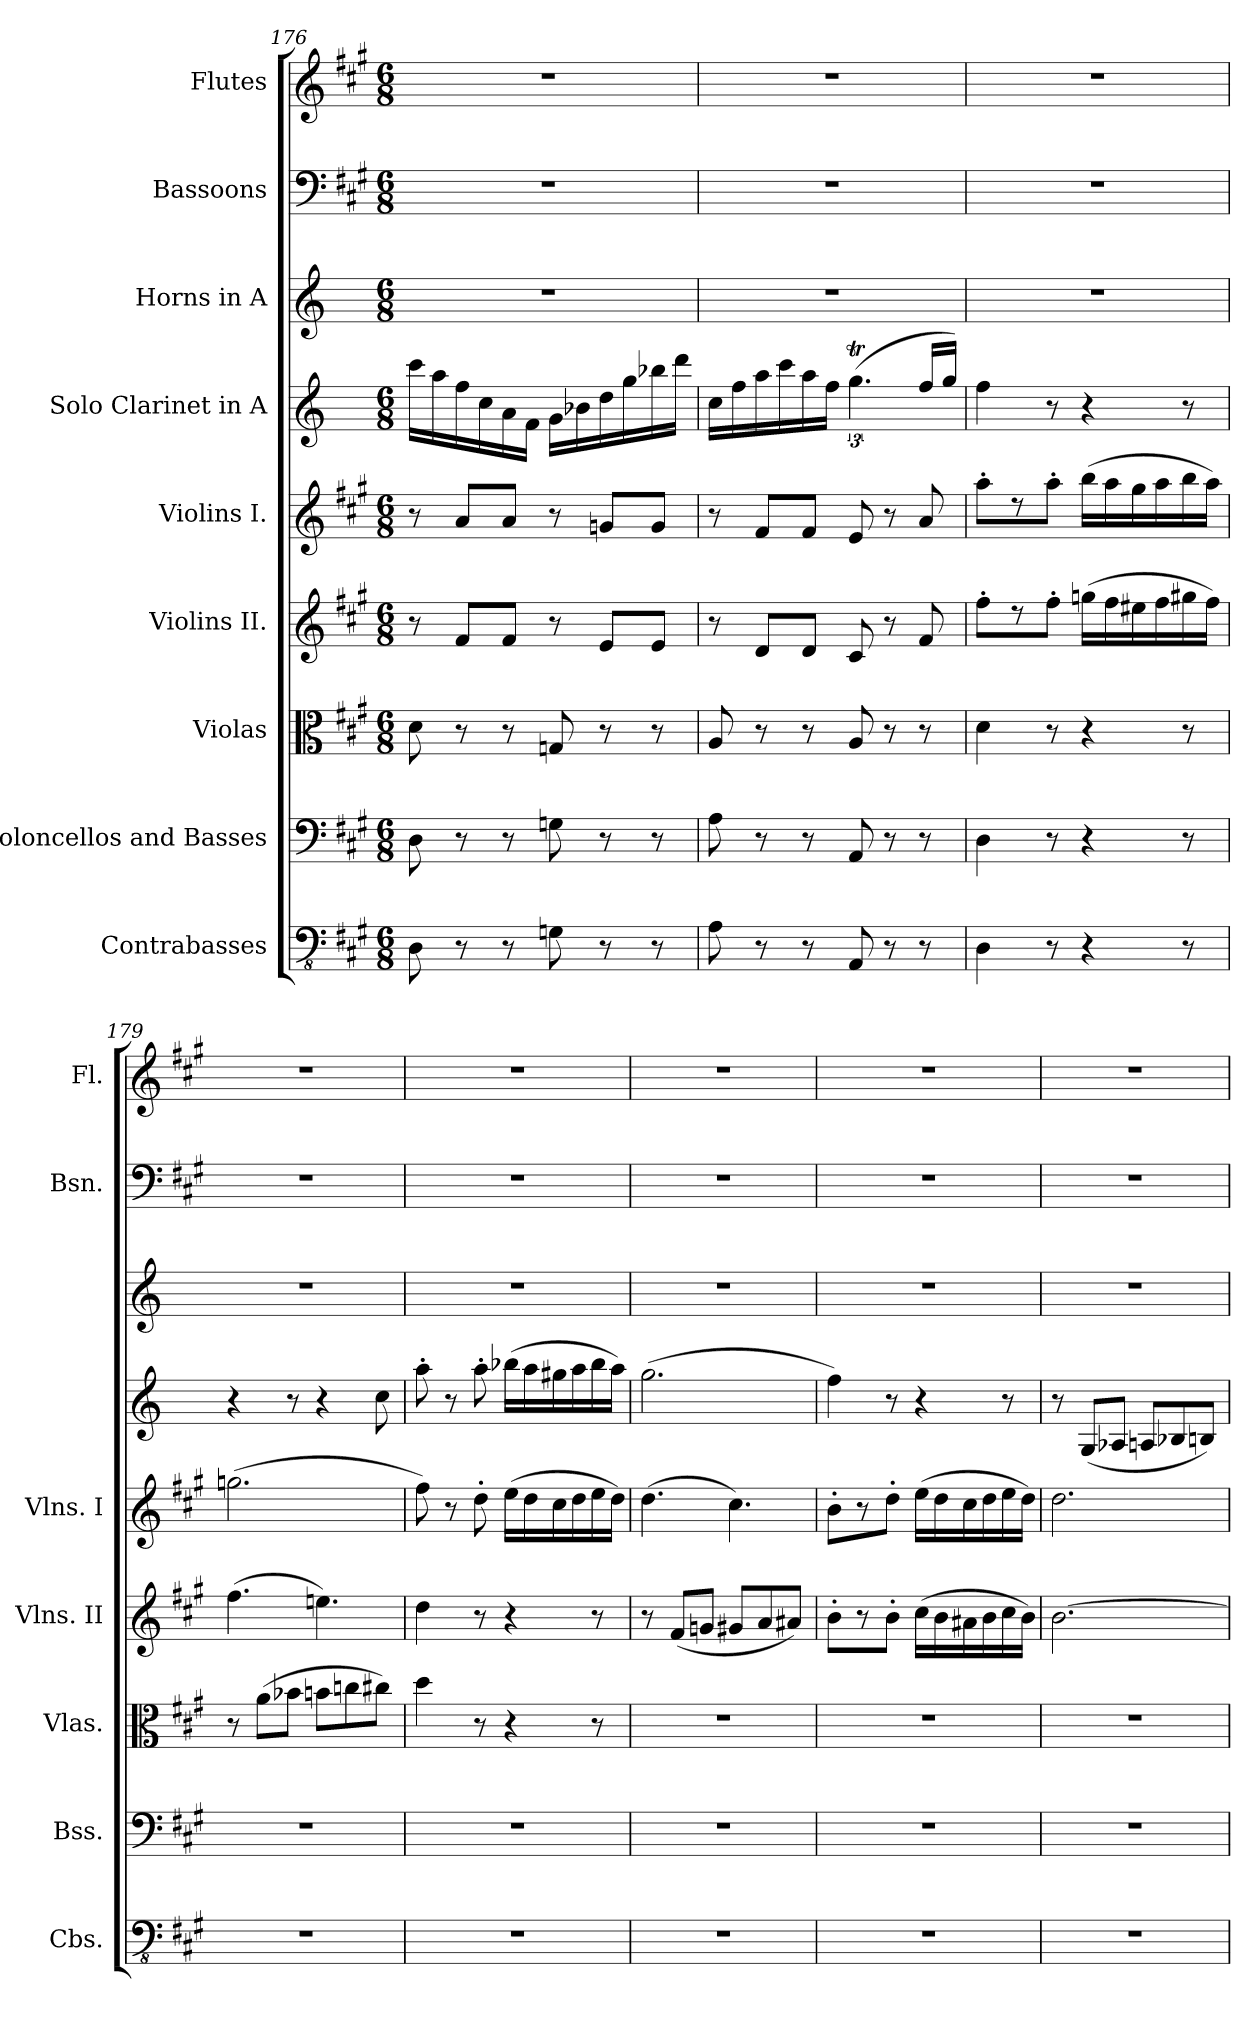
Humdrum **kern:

**kern	**kern	**kern	**kern	**kern	**kern	**kern	**kern	**kern
*part9	*part8	*part7	*part6	*part5	*part4	*part3	*part2	*part1
*staff9	*staff8	*staff7	*staff6	*staff5	*staff4	*staff3	*staff2	*staff1
*I"Contrabasses	*I"Violoncellos and Basses	*I"Violas	*I"Violins II.	*I"Violins I.	*I"Solo Clarinet in A	*I"Horns in A	*I"Bassoons	*I"Flutes
*I'Cbs.	*I'Bss.	*I'Vlas.	*I'Vlns. II	*I'Vlns. I	*	*	*I'Bsn.	*I'Fl.
*clefFv4	*clefF4	*clefC3	*clefG2	*clefG2	*clefG2	*clefG2	*clefF4	*clefG2
*	*	*	*	*	*ITrd2c3	*ITrd2c3	*	*
*k[f#c#g#]	*k[f#c#g#]	*k[f#c#g#]	*k[f#c#g#]	*k[f#c#g#]	*k[f#c#g#]	*k[f#c#g#]	*k[f#c#g#]	*k[f#c#g#]
*M6/8	*M6/8	*M6/8	*M6/8	*M6/8	*M6/8	*M6/8	*M6/8	*M6/8
=176	=176	=176	=176	=176	=176	=176	=176	=176
8DD\	8D\	8d\	8r	8r	16aa\LL	2.r	2.r	2.r
.	.	.	.	.	16ff#\	.	.	.
8r	8r	8r	8f#/L	8a/L	16dd\	.	.	.
.	.	.	.	.	16a\	.	.	.
8r	8r	8r	8f#/J	8a/J	16f#\	.	.	.
.	.	.	.	.	16d\JJ	.	.	.
8GGn\	8Gn\	8Gn/	8r	8r	16e\LL	.	.	.
.	.	.	.	.	16gn\	.	.	.
8r	8r	8r	8e/L	8gn/L	16b\	.	.	.
.	.	.	.	.	16ee\	.	.	.
8r	8r	8r	8e/J	8g/J	16ggn\	.	.	.
.	.	.	.	.	16bb\JJ	.	.	.
=177	=177	=177	=177	=177	=177	=177	=177	=177
8AA\	8A\	8A/	8r	8r	16a\LL	2.r	2.r	2.r
.	.	.	.	.	16dd\	.	.	.
8r	8r	8r	8d/L	8f#/L	16ff#\	.	.	.
.	.	.	.	.	16aa\	.	.	.
8r	8r	8r	8d/J	8f#/J	16ff#\	.	.	.
.	.	.	.	.	16dd\JJ	.	.	.
8AAA/	8AA/	8A/	8c#/	8e/	(<6.eeT\	.	.	.
8r	8r	8r	8r	8r	.	.	.	.
8r	8r	8r	8f#/	8a/	16dd!/LL	.	.	.
.	.	.	.	.	16ee!/JJ)	.	.	.
!!LO:PB:g=z
=178	=178	=178	=178	=178	=178	=178	=178	=178
4DD\	4D\	4d\	8ff#'\L	8aa'\L	4dd\	2.r	2.r	2.r
.	.	.	8rdd	8rdd	.	.	.	.
8r	8r	8r	8ff#'\J	8aa'\J	8r	.	.	.
4r	4r	4r	(>16ggn\LL	(>16bb\LL	4r	.	.	.
.	.	.	16ff#\	16aa\	.	.	.	.
.	.	.	16ee#X\	16gg#\	.	.	.	.
.	.	.	16ff#\	16aa\	.	.	.	.
8r	8r	8r	16gg#X\	16bb\	8r	.	.	.
.	.	.	16ff#\JJ)	16aa\JJ)	.	.	.	.
=179	=179	=179	=179	=179	=179	=179	=179	=179
2.r	2.r	8r	(>4.ff#\	(>2.ggn\	4r	2.r	2.r	2.r
.	.	(>8a\L	.	.	.	.	.	.
.	.	8b-X\J	.	.	8r	.	.	.
.	.	8bn\L	4.een\)	.	4r	.	.	.
.	.	8ccn\	.	.	.	.	.	.
.	.	8cc#X\J)	.	.	8a\	.	.	.
=180	=180	=180	=180	=180	=180	=180	=180	=180
2.r	2.r	4dd\	4dd\	8ff#\)	8ff#'\	2.r	2.r	2.r
.	.	.	.	8r	8r	.	.	.
.	.	8r	8r	8dd'\	8ff#'\	.	.	.
.	.	4r	4r	(>16ee\LL	(>16ggn\LL	.	.	.
.	.	.	.	16dd\	16ff#\	.	.	.
.	.	.	.	16cc#\	16ee#X\	.	.	.
.	.	.	.	16dd\	16ff#\	.	.	.
.	.	8r	8r	16ee\	16gg\	.	.	.
.	.	.	.	16dd\JJ)	16ff#\JJ)	.	.	.
=181	=181	=181	=181	=181	=181	=181	=181	=181
2.r	2.r	2.r	8r	(>4.dd\	(>2.ee\	2.r	2.r	2.r
.	.	.	(<8f#/L	.	.	.	.	.
.	.	.	8gn/J	.	.	.	.	.
.	.	.	8g#X/L	4.cc#\)	.	.	.	.
.	.	.	8a/	.	.	.	.	.
.	.	.	8a#X/J)	.	.	.	.	.
=182	=182	=182	=182	=182	=182	=182	=182	=182
2.r	2.r	2.r	8b'\L	8b'\L	4dd\)	2.r	2.r	2.r
.	.	.	8r	8r	.	.	.	.
.	.	.	8b'\J	8dd'\J	8r	.	.	.
.	.	.	(>16cc#\LL	(>16ee\LL	4r	.	.	.
.	.	.	16b\	16dd\	.	.	.	.
.	.	.	16a#X\	16cc#\	.	.	.	.
.	.	.	16b\	16dd\	.	.	.	.
.	.	.	16cc#\	16ee\	8r	.	.	.
.	.	.	16b\JJ)	16dd\JJ)	.	.	.	.
=183	=183	=183	=183	=183	=183	=183	=183	=183
2.r	2.r	2.r	[2.b\	2.dd\	8r	2.r	2.r	2.r
.	.	.	.	.	(<8E/L	.	.	.
.	.	.	.	.	8Fn/J	.	.	.
.	.	.	.	.	8F#X/L	.	.	.
.	.	.	.	.	8Gn/	.	.	.
.	.	.	.	.	8G#X/J)	.	.	.
=	=	=	=	=	=	=	=	=
*-	*-	*-	*-	*-	*-	*-	*-	*-
